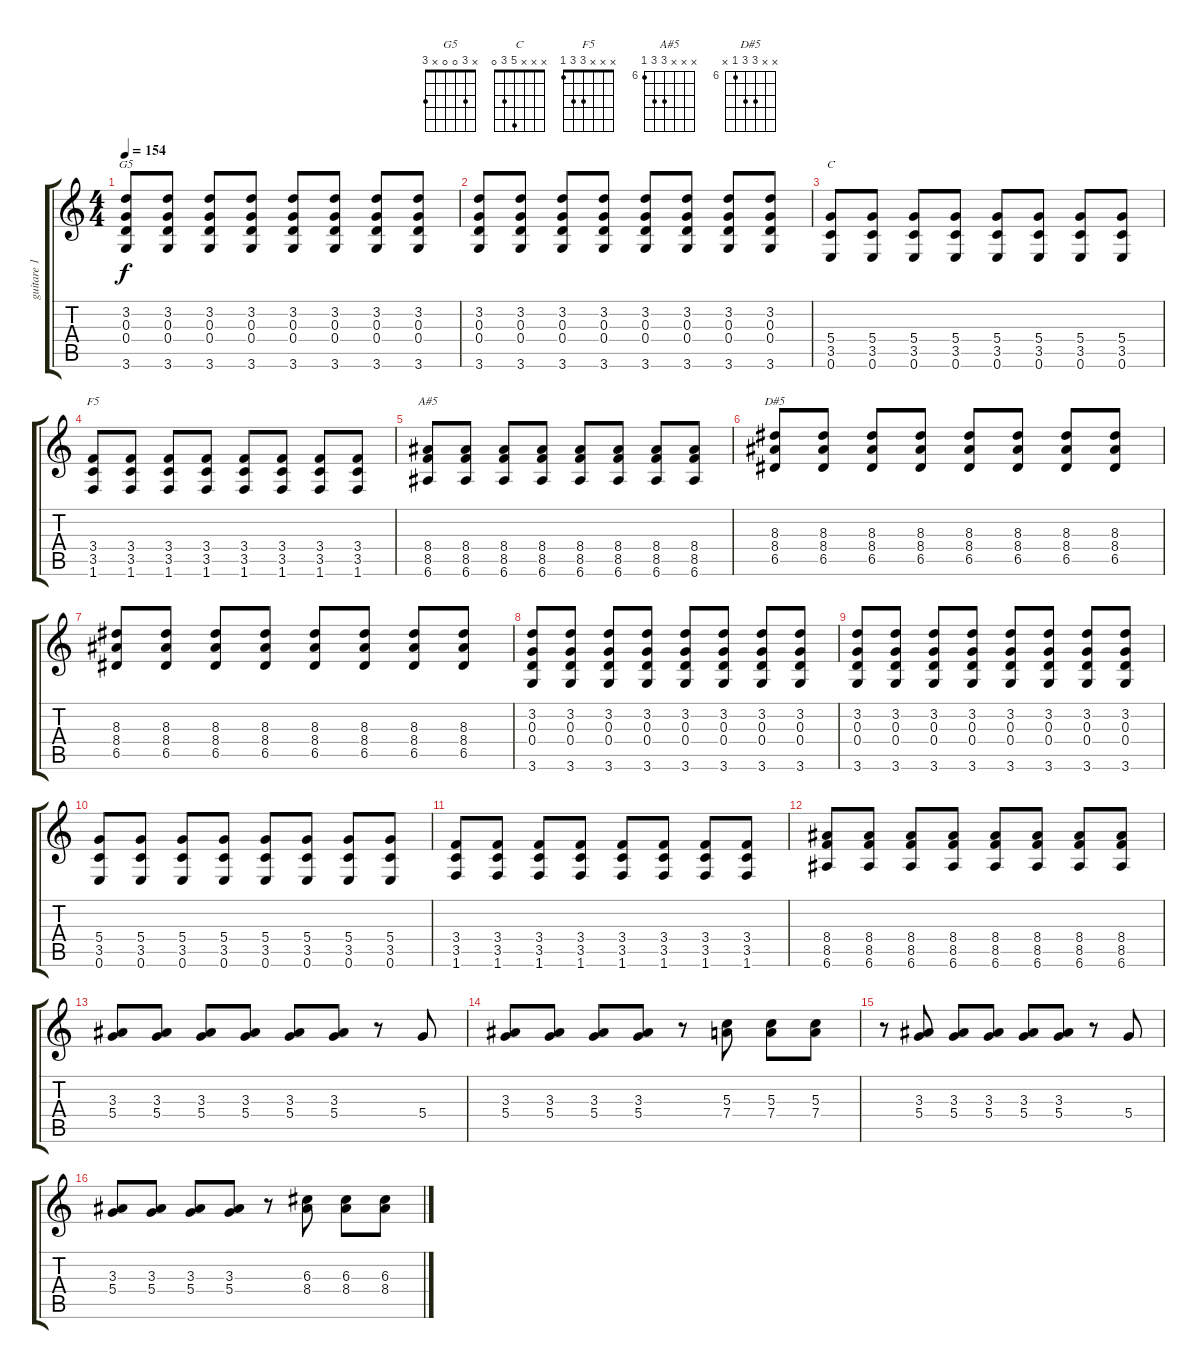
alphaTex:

\track ("guitare 1" "guitare 1") {instrument overdrivenguitar}
\staff {score tabs}
\tuning (E4 B3 G3 D3 A2 E2) {hide}
\chord ("G5" x 3 0 0 x 3)
\chord ("C" x x x 5 3 0)
\chord ("F5" x x x 3 3 1)
\chord ("A#5" x x x 8 8 6) {firstfret 6}
\chord ("D#5" x x 8 8 6 x) {firstfret 6}
\ts (4 4)
\tempo 154
\clef g2
\ks c
(3.2 0.3 0.4 3.6).8{ch "G5" dy f} (3.2 0.3 0.4 3.6).8 (3.2 0.3 0.4 3.6).8 (3.2 0.3 0.4 3.6).8 (3.2 0.3 0.4 3.6).8 (3.2 0.3 0.4 3.6).8 (3.2 0.3 0.4 3.6).8 (3.2 0.3 0.4 3.6).8 |
(3.2 0.3 0.4 3.6).8 (3.2 0.3 0.4 3.6).8 (3.2 0.3 0.4 3.6).8 (3.2 0.3 0.4 3.6).8 (3.2 0.3 0.4 3.6).8 (3.2 0.3 0.4 3.6).8 (3.2 0.3 0.4 3.6).8 (3.2 0.3 0.4 3.6).8 |
(5.4 3.5 0.6).8{ch "C"} (5.4 3.5 0.6).8 (5.4 3.5 0.6).8 (5.4 3.5 0.6).8 (5.4 3.5 0.6).8 (5.4 3.5 0.6).8 (5.4 3.5 0.6).8 (5.4 3.5 0.6).8 |
(3.4 3.5 1.6).8{ch "F5"} (3.4 3.5 1.6).8 (3.4 3.5 1.6).8 (3.4 3.5 1.6).8 (3.4 3.5 1.6).8 (3.4 3.5 1.6).8 (3.4 3.5 1.6).8 (3.4 3.5 1.6).8 |
(8.4 8.5 6.6).8{ch "A#5"} (8.4 8.5 6.6).8 (8.4 8.5 6.6).8 (8.4 8.5 6.6).8 (8.4 8.5 6.6).8 (8.4 8.5 6.6).8 (8.4 8.5 6.6).8 (8.4 8.5 6.6).8 |
(8.3 8.4 6.5).8{ch "D#5" instrument overdrivenguitar} (8.3 8.4 6.5).8 (8.3 8.4 6.5).8 (8.3 8.4 6.5).8 (8.3 8.4 6.5).8 (8.3 8.4 6.5).8 (8.3 8.4 6.5).8 (8.3 8.4 6.5).8 |
(8.3 8.4 6.5).8 (8.3 8.4 6.5).8 (8.3 8.4 6.5).8 (8.3 8.4 6.5).8 (8.3 8.4 6.5).8 (8.3 8.4 6.5).8 (8.3 8.4 6.5).8 (8.3 8.4 6.5).8 |
(3.2 0.3 0.4 3.6).8 (3.2 0.3 0.4 3.6).8 (3.2 0.3 0.4 3.6).8 (3.2 0.3 0.4 3.6).8 (3.2 0.3 0.4 3.6).8 (3.2 0.3 0.4 3.6).8 (3.2 0.3 0.4 3.6).8 (3.2 0.3 0.4 3.6).8 |
(3.2 0.3 0.4 3.6).8 (3.2 0.3 0.4 3.6).8 (3.2 0.3 0.4 3.6).8 (3.2 0.3 0.4 3.6).8 (3.2 0.3 0.4 3.6).8 (3.2 0.3 0.4 3.6).8 (3.2 0.3 0.4 3.6).8 (3.2 0.3 0.4 3.6).8 |
(5.4 3.5 0.6).8 (5.4 3.5 0.6).8 (5.4 3.5 0.6).8 (5.4 3.5 0.6).8 (5.4 3.5 0.6).8 (5.4 3.5 0.6).8 (5.4 3.5 0.6).8 (5.4 3.5 0.6).8 |
(3.4 3.5 1.6).8 (3.4 3.5 1.6).8 (3.4 3.5 1.6).8 (3.4 3.5 1.6).8 (3.4 3.5 1.6).8 (3.4 3.5 1.6).8 (3.4 3.5 1.6).8 (3.4 3.5 1.6).8 |
(8.4 8.5 6.6).8 (8.4 8.5 6.6).8 (8.4 8.5 6.6).8 (8.4 8.5 6.6).8 (8.4 8.5 6.6).8 (8.4 8.5 6.6).8 (8.4 8.5 6.6).8 (8.4 8.5 6.6).8 |
(3.3 5.4).8 (3.3 5.4).8 (3.3 5.4).8 (3.3 5.4).8 (3.3 5.4).8 (3.3 5.4).8 r.8 5.4.8 |
(3.3 5.4).8 (3.3 5.4).8 (3.3 5.4).8 (3.3 5.4).8 r.8 (5.3 7.4).8 (5.3 7.4).8 (5.3 7.4).8 |
r.8 (3.3 5.4).8 (3.3 5.4).8 (3.3 5.4).8 (3.3 5.4).8 (3.3 5.4).8 r.8 5.4.8 |
(3.3 5.4).8 (3.3 5.4).8 (3.3 5.4).8 (3.3 5.4).8 r.8 (6.3 8.4).8 (6.3 8.4).8 (6.3 8.4).8
